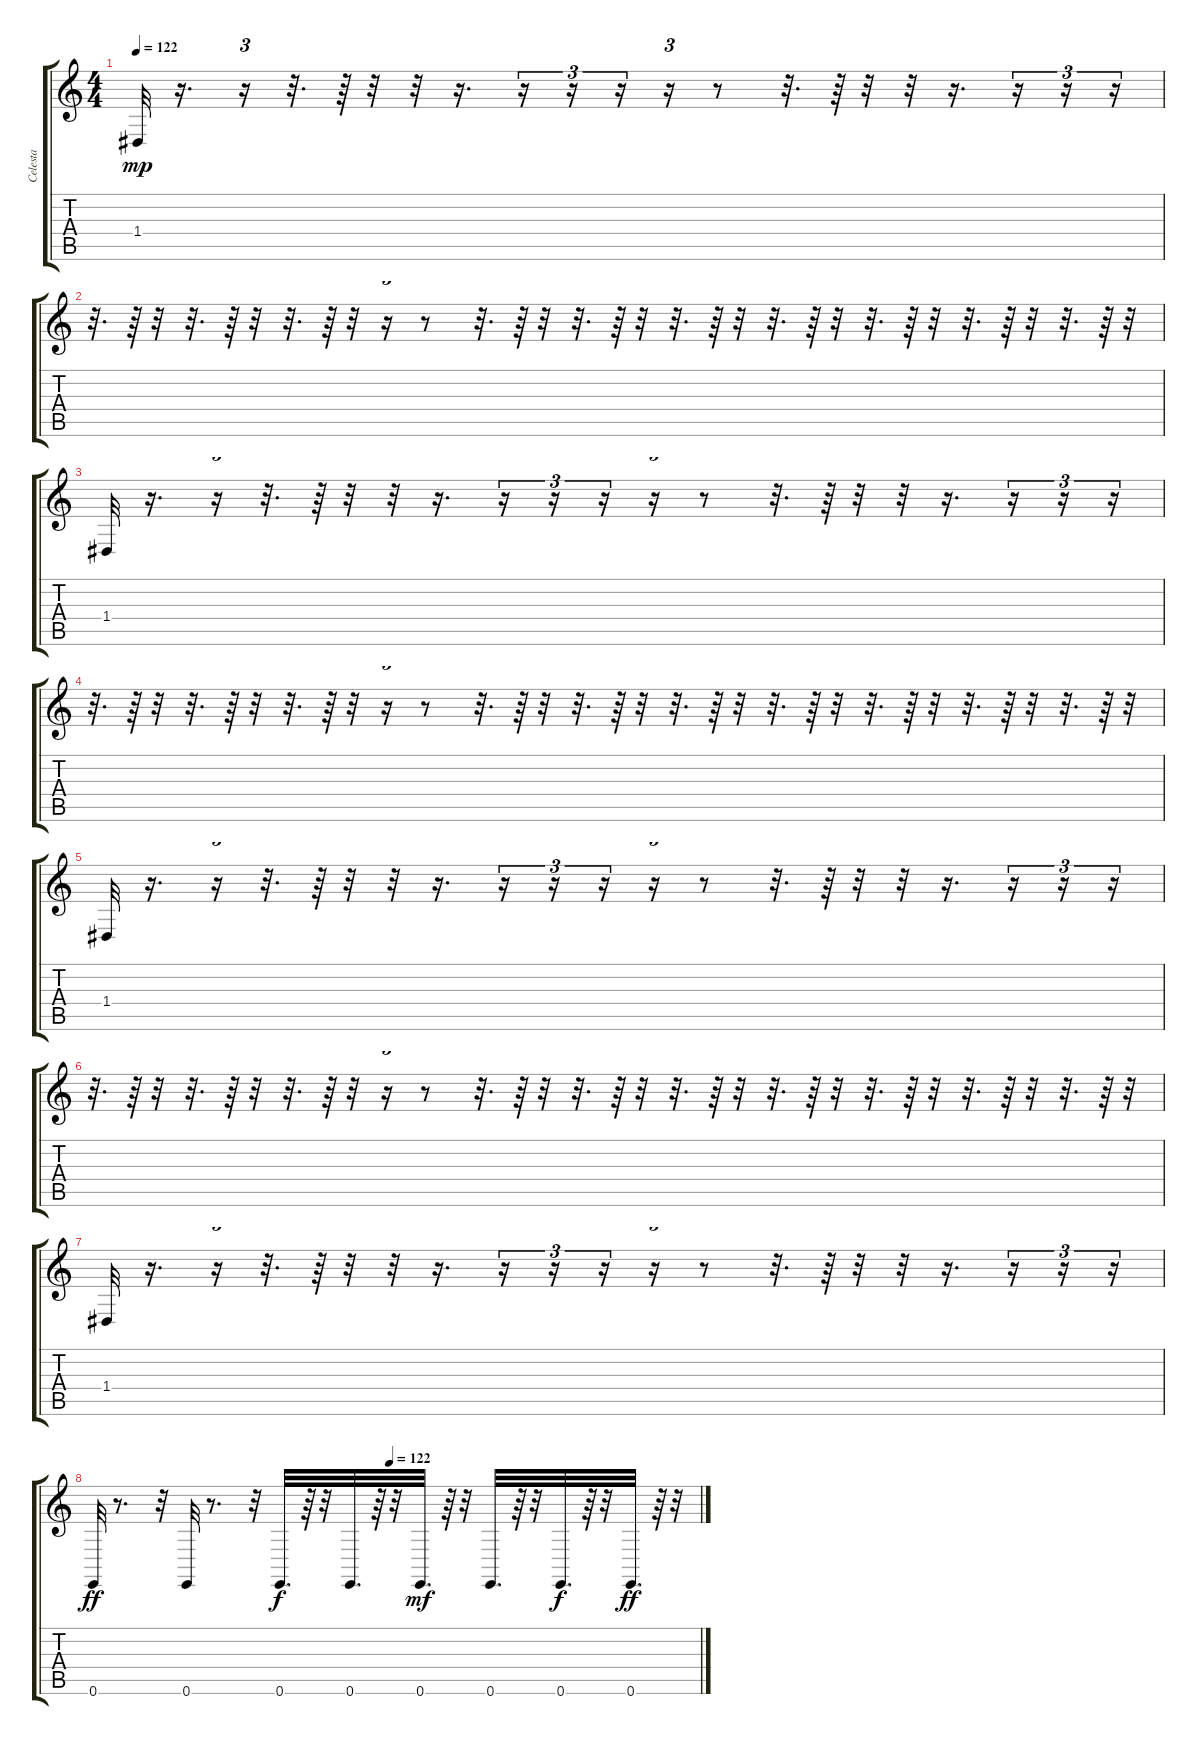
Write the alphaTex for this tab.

\track ("Celesta" "Celesta") {instrument celesta}
\staff {score tabs}
\tuning (E4 B3 G3 D3 A2 E2) {hide}
\ts (4 4)
\tempo 122
\clef g2
\ks c
1.4.32{dy mp} r.16{d} r.16{tu (3 2)} r.32{d} r.64 r.32 r.32 r.16{d} r.16{tu (3 2)} r.16{tu (3 2)} r.16{tu (3 2)} r.16{tu (3 2)} r.8 r.32{d} r.64 r.32 r.32 r.16{d} r.16{tu (3 2)} r.16{tu (3 2)} r.16{tu (3 2)} |
r.32{d} r.64 r.32 r.32{d} r.64 r.32 r.32{d} r.64 r.32 r.16{tu (3 2)} r.8 r.32{d} r.64 r.32 r.32{d} r.64 r.32 r.32{d} r.64 r.32 r.32{d} r.64 r.32 r.32{d} r.64 r.32 r.32{d} r.64 r.32 r.32{d} r.64 r.32 |
1.4.32 r.16{d} r.16{tu (3 2)} r.32{d} r.64 r.32 r.32 r.16{d} r.16{tu (3 2)} r.16{tu (3 2)} r.16{tu (3 2)} r.16{tu (3 2)} r.8 r.32{d} r.64 r.32 r.32 r.16{d} r.16{tu (3 2)} r.16{tu (3 2)} r.16{tu (3 2)} |
r.32{d} r.64 r.32 r.32{d} r.64 r.32 r.32{d} r.64 r.32 r.16{tu (3 2)} r.8 r.32{d} r.64 r.32 r.32{d} r.64 r.32 r.32{d} r.64 r.32 r.32{d} r.64 r.32 r.32{d} r.64 r.32 r.32{d} r.64 r.32 r.32{d} r.64 r.32 |
1.4.32 r.16{d} r.16{tu (3 2)} r.32{d} r.64 r.32 r.32 r.16{d} r.16{tu (3 2)} r.16{tu (3 2)} r.16{tu (3 2)} r.16{tu (3 2)} r.8 r.32{d} r.64 r.32 r.32 r.16{d} r.16{tu (3 2)} r.16{tu (3 2)} r.16{tu (3 2)} |
r.32{d} r.64 r.32 r.32{d} r.64 r.32 r.32{d} r.64 r.32 r.16{tu (3 2)} r.8 r.32{d} r.64 r.32 r.32{d} r.64 r.32 r.32{d} r.64 r.32 r.32{d} r.64 r.32 r.32{d} r.64 r.32 r.32{d} r.64 r.32 r.32{d} r.64 r.32 |
1.4.32 r.16{d} r.16{tu (3 2)} r.32{d} r.64 r.32 r.32 r.16{d} r.16{tu (3 2)} r.16{tu (3 2)} r.16{tu (3 2)} r.16{tu (3 2)} r.8 r.32{d} r.64 r.32 r.32 r.16{d} r.16{tu (3 2)} r.16{tu (3 2)} r.16{tu (3 2)} |
\tempo (122 0.4895833333333333)
0.6.32{dy ff} r.8{d} r.32 0.6.32 r.8{d} r.32 0.6.32{d dy f} r.64 r.32 0.6.32{d} r.64 r.32 0.6.32{d dy mf} r.64 r.32 0.6.32{d} r.64 r.32 0.6.32{d dy f} r.64 r.32 0.6.32{d dy ff} r.64 r.32
